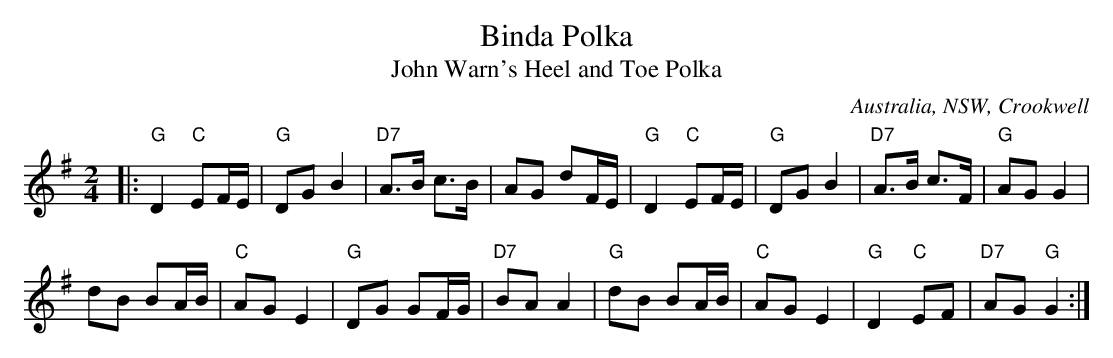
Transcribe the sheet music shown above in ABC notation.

X:1
T:Binda Polka
T:John Warn's Heel and Toe Polka
O:Australia, NSW, Crookwell
M:2/4
L:1/16
K:G
|:"G"D4 "C"E2FE|"G"D2G2 B4|"D7"A3B c3B|A2G2 d2FE|"G"D4 "C"E2FE|"G"D2G2 B4|"D7"A3B c3F|"G"A2G2 G4|
d2B2 B2AB|"C"A2G2 E4|"G"D2G2 G2FG |"D7"B2A2 A4|"G"d2B2 B2AB|"C"A2G2 E4|"G"D4 "C"E2F2|"D7"A2G2 "G"G4:|
